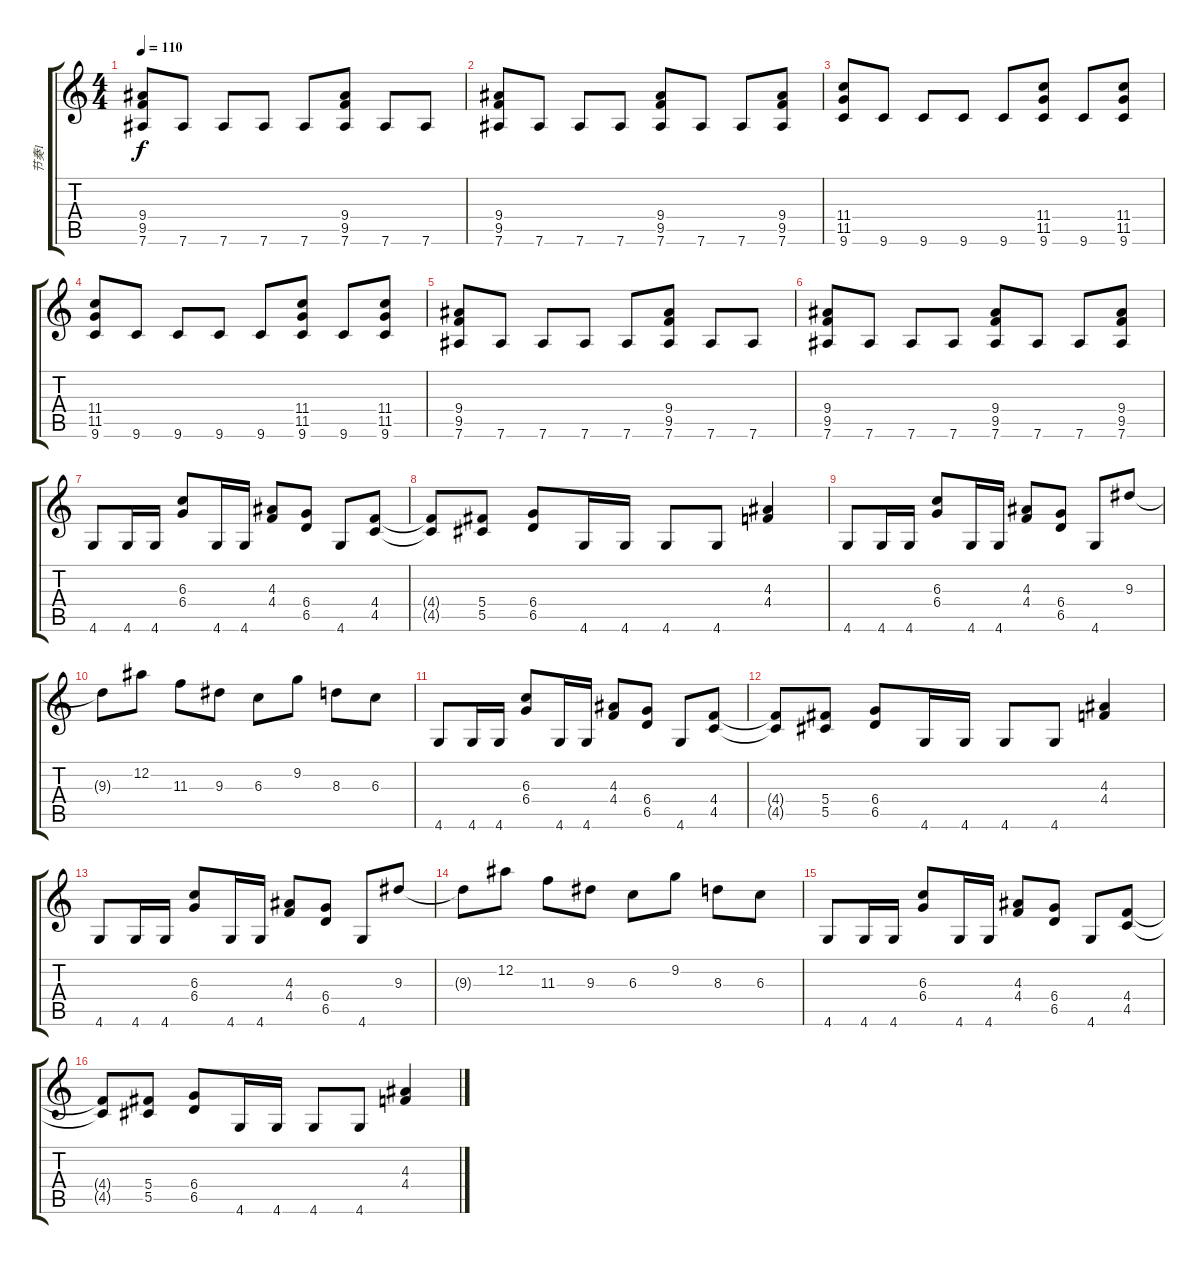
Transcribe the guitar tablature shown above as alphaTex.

\track ("节奏1" "节奏1") {instrument distortionguitar}
\staff {score tabs}
\tuning (Eb4 Bb3 Gb3 Db3 Ab2 Eb2) {hide}
\ts (4 4)
\tempo 110
\clef g2
\ks c
(9.4 9.5 7.6).8{dy f} 7.6.8 7.6.8 7.6.8 7.6.8 (9.4 9.5 7.6).8 7.6.8 7.6.8 |
(9.4 9.5 7.6).8 7.6.8 7.6.8 7.6.8 (9.4 9.5 7.6).8 7.6.8 7.6.8 (9.4 9.5 7.6).8 |
(11.4 11.5 9.6).8 9.6.8 9.6.8 9.6.8 9.6.8 (11.4 11.5 9.6).8 9.6.8 (11.4 11.5 9.6).8 |
(11.4 11.5 9.6).8 9.6.8 9.6.8 9.6.8 9.6.8 (11.4 11.5 9.6).8 9.6.8 (11.4 11.5 9.6).8 |
(9.4 9.5 7.6).8 7.6.8 7.6.8 7.6.8 7.6.8 (9.4 9.5 7.6).8 7.6.8 7.6.8 |
(9.4 9.5 7.6).8 7.6.8 7.6.8 7.6.8 (9.4 9.5 7.6).8 7.6.8 7.6.8 (9.4 9.5 7.6).8 |
4.6.8 4.6.16 4.6.16 (6.3 6.4).8 4.6.16 4.6.16 (4.3 4.4).8 (6.4 6.5).8 4.6.8 (4.4 4.5).8 |
(4.4{t} 4.5{t}).8 (5.4 5.5).8 (6.4 6.5).8 4.6.16 4.6.16 4.6.8 4.6.8 (4.3 4.4).4 |
4.6.8 4.6.16 4.6.16 (6.3 6.4).8 4.6.16 4.6.16 (4.3 4.4).8 (6.4 6.5).8 4.6.8 9.3.8 |
9.3{t}.8 12.2.8 11.3.8 9.3.8 6.3.8 9.2.8 8.3.8 6.3.8 |
4.6.8 4.6.16 4.6.16 (6.3 6.4).8 4.6.16 4.6.16 (4.3 4.4).8 (6.4 6.5).8 4.6.8 (4.4 4.5).8 |
(4.4{t} 4.5{t}).8 (5.4 5.5).8 (6.4 6.5).8 4.6.16 4.6.16 4.6.8 4.6.8 (4.3 4.4).4 |
4.6.8 4.6.16 4.6.16 (6.3 6.4).8 4.6.16 4.6.16 (4.3 4.4).8 (6.4 6.5).8 4.6.8 9.3.8 |
9.3{t}.8 12.2.8 11.3.8 9.3.8 6.3.8 9.2.8 8.3.8 6.3.8 |
4.6.8 4.6.16 4.6.16 (6.3 6.4).8 4.6.16 4.6.16 (4.3 4.4).8 (6.4 6.5).8 4.6.8 (4.4 4.5).8 |
(4.4{t} 4.5{t}).8 (5.4 5.5).8 (6.4 6.5).8 4.6.16 4.6.16 4.6.8 4.6.8 (4.3 4.4).4
